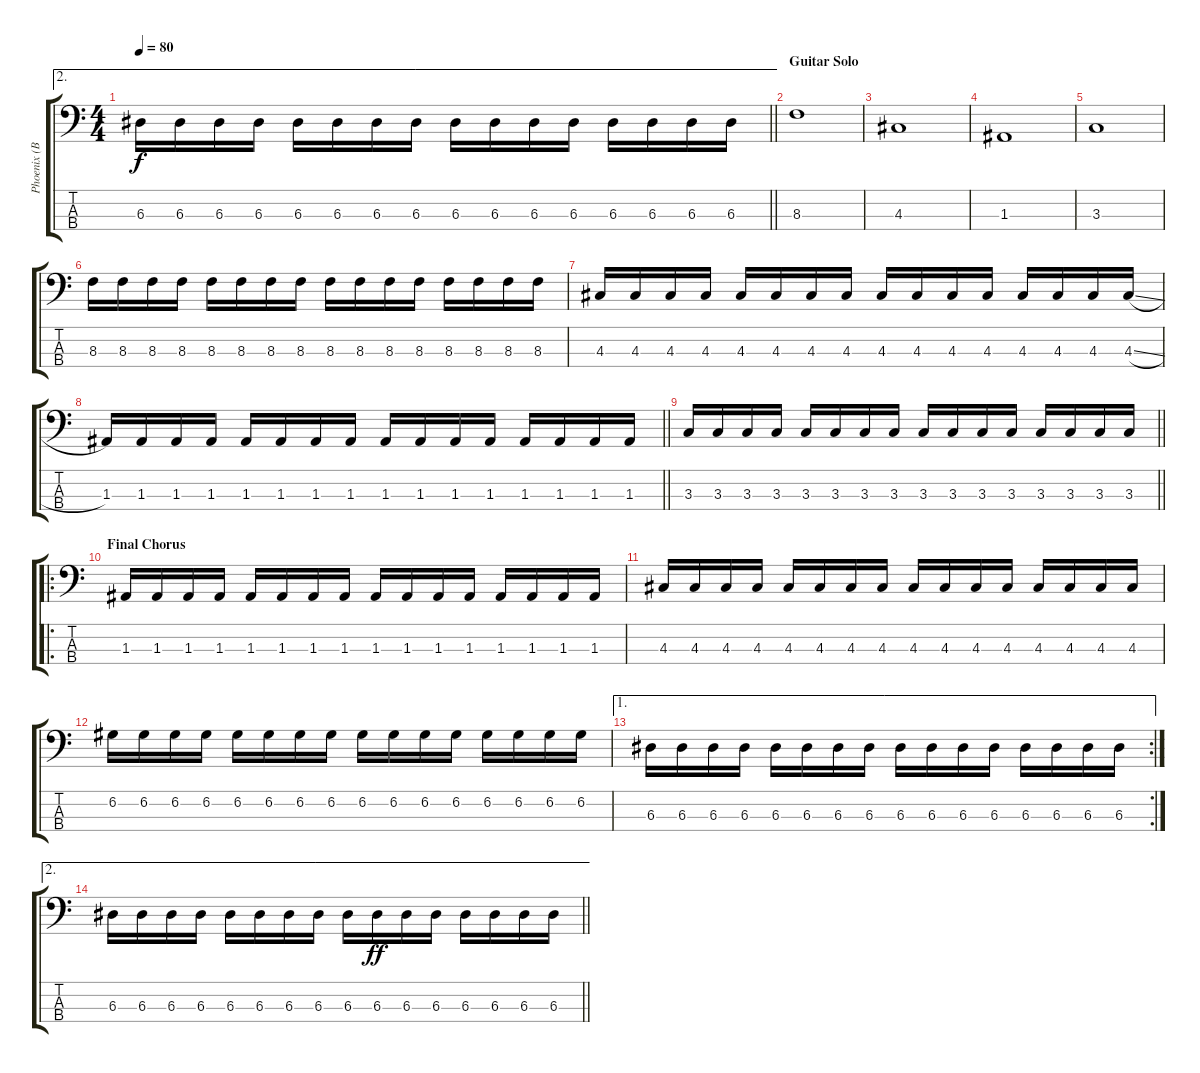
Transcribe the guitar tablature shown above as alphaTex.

\track ("Phoenix (Basso)" "Phoenix (B") {instrument electricbasspick}
\staff {score tabs}
\tuning (G2 D2 A1 E1) {hide}
\ae 2
\ts (4 4)
\tempo 80
\clef f4
\barLineRight lightlight
\ks c
6.3.16{dy f} 6.3.16 6.3.16 6.3.16 6.3.16 6.3.16 6.3.16 6.3.16 6.3.16 6.3.16 6.3.16 6.3.16 6.3.16 6.3.16 6.3.16 6.3.16 |
\section ("" "Guitar Solo")
8.3.1 |
4.3.1 |
1.3.1 |
3.3.1 |
8.3.16 8.3.16 8.3.16 8.3.16 8.3.16 8.3.16 8.3.16 8.3.16 8.3.16 8.3.16 8.3.16 8.3.16 8.3.16 8.3.16 8.3.16 8.3.16 |
4.3.16 4.3.16 4.3.16 4.3.16 4.3.16 4.3.16 4.3.16 4.3.16 4.3.16 4.3.16 4.3.16 4.3.16 4.3.16 4.3.16 4.3.16 4.3{sl}.16 |
\barLineRight lightlight
1.3.16 1.3.16 1.3.16 1.3.16 1.3.16 1.3.16 1.3.16 1.3.16 1.3.16 1.3.16 1.3.16 1.3.16 1.3.16 1.3.16 1.3.16 1.3.16 |
\barLineRight lightlight
3.3.16 3.3.16 3.3.16 3.3.16 3.3.16 3.3.16 3.3.16 3.3.16 3.3.16 3.3.16 3.3.16 3.3.16 3.3.16 3.3.16 3.3.16 3.3.16 |
\ro
\section ("" "Final Chorus")
1.3.16{instrument electricbassfinger} 1.3.16 1.3.16 1.3.16 1.3.16 1.3.16 1.3.16 1.3.16 1.3.16 1.3.16 1.3.16 1.3.16 1.3.16 1.3.16 1.3.16 1.3.16 |
4.3.16 4.3.16 4.3.16 4.3.16 4.3.16 4.3.16 4.3.16 4.3.16 4.3.16 4.3.16 4.3.16 4.3.16 4.3.16 4.3.16 4.3.16 4.3.16 |
6.2.16 6.2.16 6.2.16 6.2.16 6.2.16 6.2.16 6.2.16 6.2.16 6.2.16 6.2.16 6.2.16 6.2.16 6.2.16 6.2.16 6.2.16 6.2.16 |
\ae 1
\rc 2
6.3.16 6.3.16 6.3.16 6.3.16 6.3.16 6.3.16 6.3.16 6.3.16 6.3.16 6.3.16 6.3.16 6.3.16 6.3.16 6.3.16 6.3.16 6.3.16 |
\ae 2
\barLineRight lightlight
6.3.16 6.3.16 6.3.16 6.3.16 6.3.16 6.3.16 6.3.16 6.3.16 6.3.16 6.3.16{dy ff} 6.3.16 6.3.16 6.3.16 6.3.16 6.3.16 6.3.16
